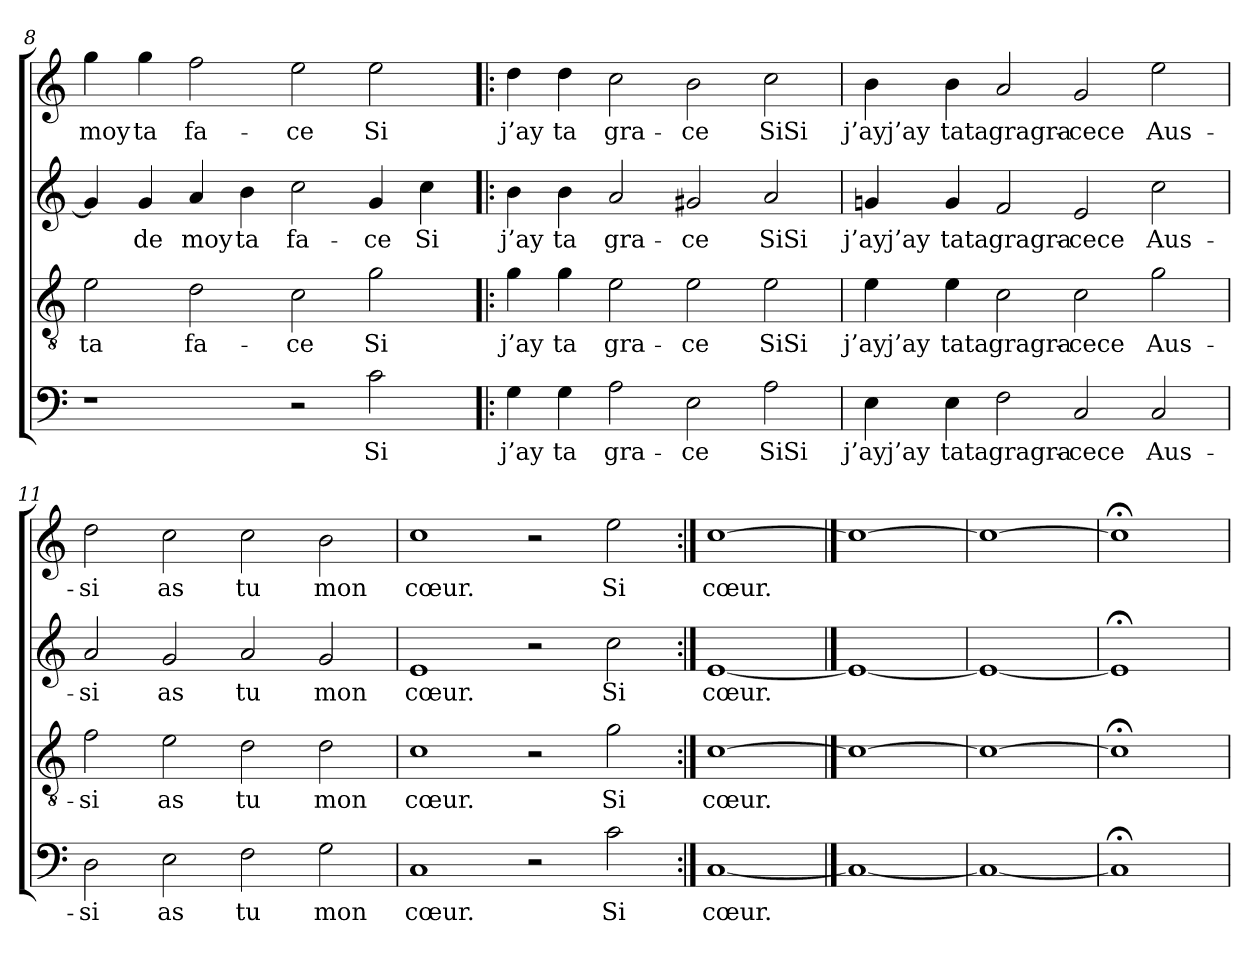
**kern	**text	**kern	**text	**kern	**text	**kern	**text
*part4	*part4	*part3	*part3	*part2	*part2	*part1	*part1
*staff4	*staff4	*staff3	*staff3	*staff2	*staff2	*staff1	*staff1
*clefF4	*	*clefGv2	*	*clefG2	*	*clefG2	*
*k[]	*	*k[]	*	*k[]	*	*k[]	*
=8	=8	=8	=8	=8	=8	=8	=8
1r	.	2e	ta	4g]	.	4gg	moy
.	.	.	.	4g	de	4gg	ta
.	.	2d	fa-	4a	moy	2ff	fa-
.	.	.	.	4b	ta	.	.
2r	.	2c	-ce	2cc	fa-	2ee	-ce
2c	Si	2g	Si	4g	-ce	2ee	Si
.	.	.	.	4cc	Si	.	.
!!LO:LB:g=z
=9!|:	=9!|:	=9!|:	=9!|:	=9!|:	=9!|:	=9!|:	=9!|:
4G	j’ay	4g	j’ay	4b	j’ay	4dd	j’ay
4G	ta	4g	ta	4b	ta	4dd	ta
2A	gra-	2e	gra-	2a	gra-	2cc	gra-
2E	-ce	2e	-ce	2g#X	-ce	2b	-ce
2A	SiSi	2e	SiSi	2a	SiSi	2cc	SiSi
=10	=10	=10	=10	=10	=10	=10	=10
4E	j’ayj’ay	4e	j’ayj’ay	4gn	j’ayj’ay	4b	j’ayj’ay
4E	tata	4e	tata	4g	tata	4b	tata
2F	gragra-	2c	gragra-	2f	gragra-	2a	gragra-
2C	-cece	2c	-cece	2e	-cece	2g	-cece
2C	Aus-	2g	Aus-	2cc	Aus-	2ee	Aus-
=11	=11	=11	=11	=11	=11	=11	=11
2D	-si	2f	-si	2a	-si	2dd	-si
2E	as	2e	as	2g	as	2cc	as
2F	tu	2d	tu	2a	tu	2cc	tu
2G	mon	2d	mon	2g	mon	2b	mon
=12	=12	=12	=12	=12	=12	=12	=12
1C	cœur.	1c	cœur.	1e	cœur.	1cc	cœur.
2r	.	2r	.	2r	.	2r	.
2c	Si	2g	Si	2cc	Si	2ee	Si
=13:|!	=13:|!	=13:|!	=13:|!	=13:|!	=13:|!	=13:|!	=13:|!
[1C	- cœur.	[1c	- cœur.	[1e	- cœur.	[1cc	- cœur.
==14	==14	==14	==14	==14	==14	==14	==14
1C_	.	1c_	.	1e_	.	1cc_	.
=15	=15	=15	=15	=15	=15	=15	=15
1C_	.	1c_	.	1e_	.	1cc_	.
=16	=16	=16	=16	=16	=16	=16	=16
1C;<]	.	1c;<]	.	1e;<]	.	1cc;<]	.
=	=	=	=	=	=	=	=
*-	*-	*-	*-	*-	*-	*-	*-
